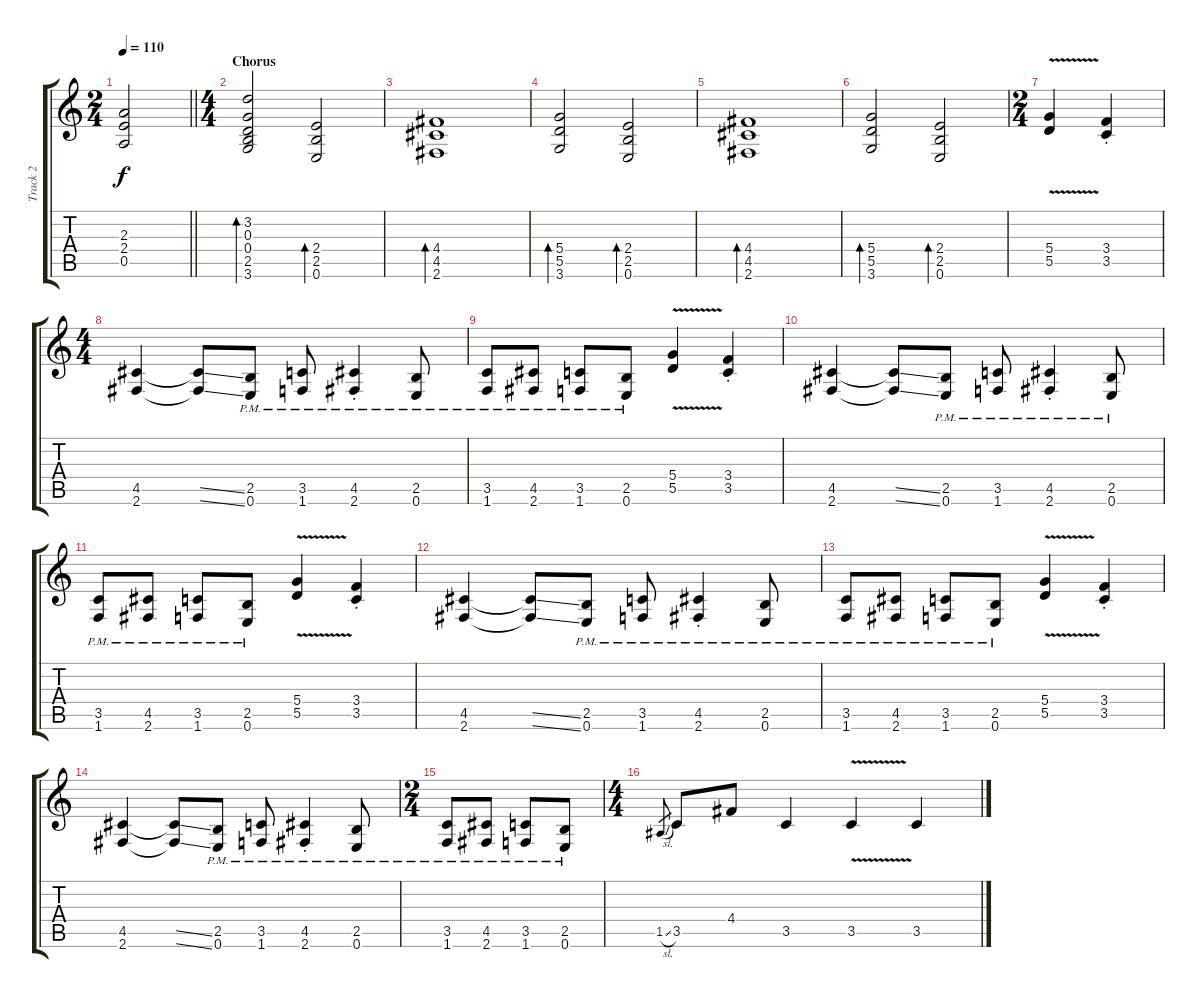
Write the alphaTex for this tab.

\track ("Track 2" "Track 2") {instrument distortionguitar}
\staff {score tabs}
\tuning (E4 B3 G3 D3 A2 E2) {hide}
\ts (2 4)
\tempo 110
\clef g2
\barLineRight lightlight
\ks c
(2.3{t} 2.4{t} 0.5{t}).2{dy f} |
\ts (4 4)
\section ("" "Chorus")
(3.2 0.3 0.4 2.5 3.6).2{bd 120} (2.4 2.5 0.6).2{bd 120} |
(4.4 4.5 2.6).1{bd 120} |
(5.4 5.5 3.6).2{bd 120} (2.4 2.5 0.6).2{bd 120} |
(4.4 4.5 2.6).1{bd 120} |
(5.4 5.5 3.6).2{bd 120} (2.4 2.5 0.6).2{bd 120} |
\ts (2 4)
(5.4 5.5{v}).4 (3.4{st} 3.5{st}).4 |
\ts (4 4)
(4.5 2.6).4 (4.5{ss t} 2.6{ss t}).8 (2.5{pm} 0.6{pm}).8 (3.5{pm} 1.6{pm}).8 (4.5{pm st} 2.6{pm st}).4 (2.5{pm} 0.6{pm}).8 |
(3.5{pm} 1.6{pm}).8 (4.5{pm} 2.6{pm}).8 (3.5{pm} 1.6{pm}).8 (2.5{pm} 0.6{pm}).8 (5.4 5.5{v}).4 (3.4{st} 3.5{st}).4 |
(4.5 2.6).4 (4.5{ss t} 2.6{ss t}).8 (2.5{pm} 0.6{pm}).8 (3.5{pm} 1.6{pm}).8 (4.5{pm st} 2.6{pm st}).4 (2.5{pm} 0.6{pm}).8 |
(3.5{pm} 1.6{pm}).8 (4.5{pm} 2.6{pm}).8 (3.5{pm} 1.6{pm}).8 (2.5{pm} 0.6{pm}).8 (5.4 5.5{v}).4 (3.4{st} 3.5{st}).4 |
(4.5 2.6).4 (4.5{ss t} 2.6{ss t}).8 (2.5{pm} 0.6{pm}).8 (3.5{pm} 1.6{pm}).8 (4.5{pm st} 2.6{pm st}).4 (2.5{pm} 0.6{pm}).8 |
(3.5{pm} 1.6{pm}).8 (4.5{pm} 2.6{pm}).8 (3.5{pm} 1.6{pm}).8 (2.5{pm} 0.6{pm}).8 (5.4 5.5{v}).4 (3.4{st} 3.5{st}).4 |
(4.5 2.6).4 (4.5{ss t} 2.6{ss t}).8 (2.5{pm} 0.6{pm}).8 (3.5{pm} 1.6{pm}).8 (4.5{pm st} 2.6{pm st}).4 (2.5{pm} 0.6{pm}).8 |
\ts (2 4)
(3.5{pm} 1.6{pm}).8 (4.5{pm} 2.6{pm}).8 (3.5{pm} 1.6{pm}).8 (2.5{pm} 0.6{pm}).8 |
\ts (4 4)
1.5{sl}.8{gr} 3.5.8 4.4.8 3.5.4 3.5{v}.4 3.5.4
